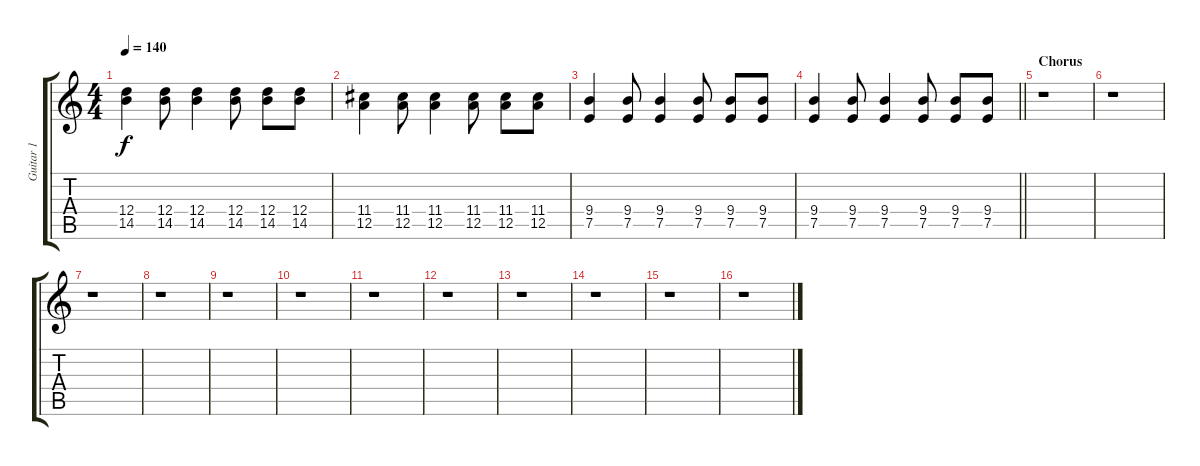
\track ("Guitar 1" "Guitar 1") {instrument electricguitarmuted}
\staff {score tabs}
\tuning (E4 B3 G3 D3 A2 E2) {hide}
\ts (4 4)
\tempo 140
\clef g2
\ks c
(12.4 14.5).4{dy f} (12.4 14.5).8 (12.4 14.5).4 (12.4 14.5).8 (12.4 14.5).8 (12.4 14.5).8 |
(11.4 12.5).4 (11.4 12.5).8 (11.4 12.5).4 (11.4 12.5).8 (11.4 12.5).8 (11.4 12.5).8 |
(9.4 7.5).4 (9.4 7.5).8 (9.4 7.5).4 (9.4 7.5).8 (9.4 7.5).8 (9.4 7.5).8 |
\barLineRight lightlight
(9.4 7.5).4 (9.4 7.5).8 (9.4 7.5).4 (9.4 7.5).8 (9.4 7.5).8 (9.4 7.5).8 |
\section ("" "Chorus")
r.1 |
r.1 |
r.1 |
r.1 |
r.1 |
r.1 |
r.1 |
r.1 |
r.1 |
r.1 |
r.1 |
r.1
